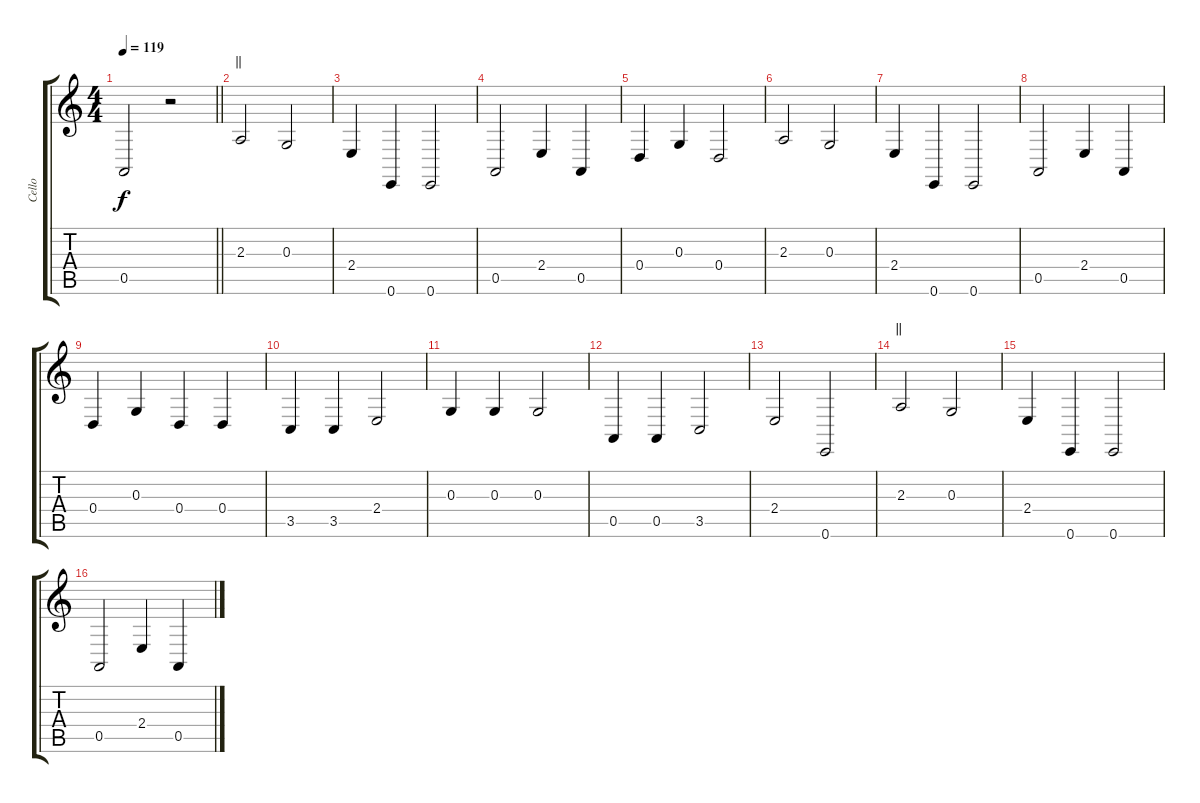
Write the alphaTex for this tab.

\track ("Cello" "Cello") {instrument cello}
\staff {score tabs}
\tuning (E4 B3 G3 D3 A2 E2) {hide}
\ts (4 4)
\tempo 119
\clef g2
\barLineRight lightlight
\ks c
0.5.2{dy f volume 0} r.2 |
\section ("" "||")
2.3.2{volume 13} 0.3.2 |
2.4.4 0.6.4 0.6.2 |
0.5.2 2.4.4 0.5.4 |
0.4.4 0.3.4 0.4.2 |
2.3.2 0.3.2 |
2.4.4 0.6.4 0.6.2 |
0.5.2 2.4.4 0.5.4 |
0.4.4 0.3.4 0.4.4 0.4.4 |
3.5.4 3.5.4 2.4.2 |
0.3.4 0.3.4 0.3.2 |
0.5.4 0.5.4 3.5.2 |
2.4.2 0.6.2 |
\section ("" "||")
2.3.2 0.3.2 |
2.4.4 0.6.4 0.6.2 |
0.5.2 2.4.4 0.5.4
